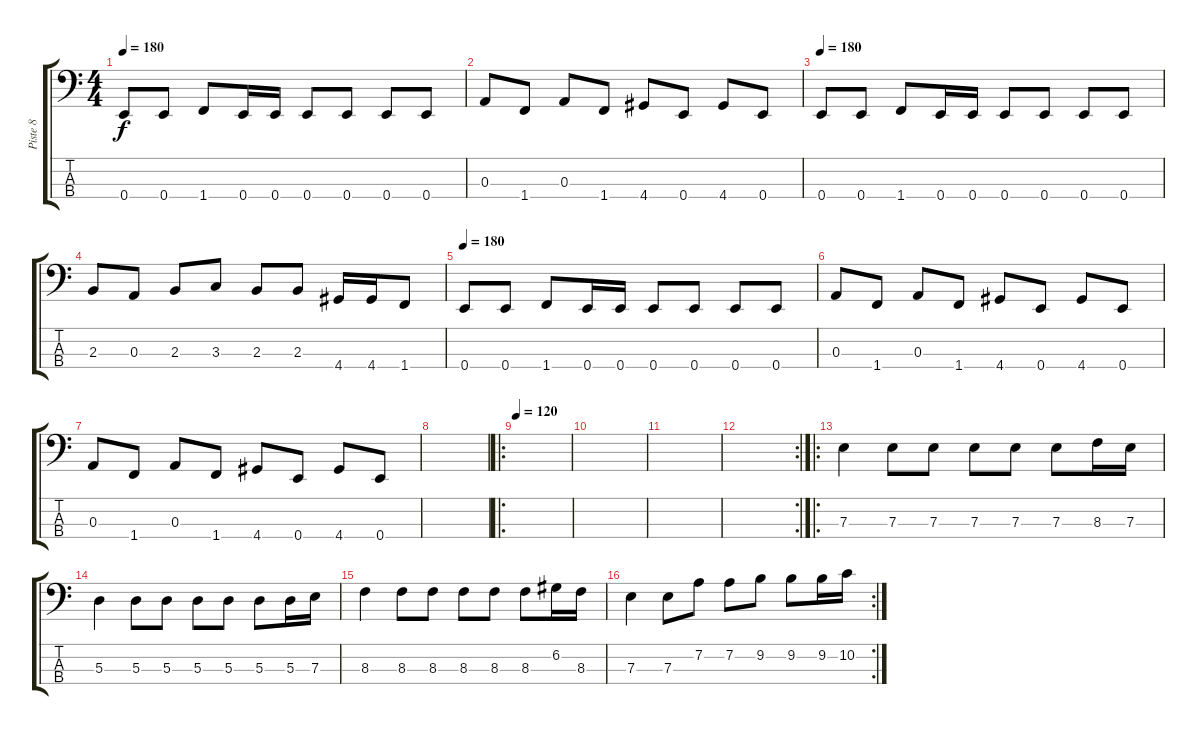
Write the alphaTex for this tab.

\track ("Piste 8" "Piste 8") {instrument electricbasspick}
\staff {score tabs}
\tuning (G2 D2 A1 E1) {hide}
\ts (4 4)
\tempo 180
\clef f4
\ks c
0.4.8{dy f} 0.4.8 1.4.8 0.4.16 0.4.16 0.4.8 0.4.8 0.4.8 0.4.8 |
0.3.8 1.4.8 0.3.8 1.4.8 4.4.8 0.4.8 4.4.8 0.4.8 |
\tempo 180
0.4.8 0.4.8 1.4.8 0.4.16 0.4.16 0.4.8 0.4.8 0.4.8 0.4.8 |
2.3.8 0.3.8 2.3.8 3.3.8 2.3.8 2.3.8 4.4.16 4.4.16 1.4.8 |
\tempo 180
0.4.8 0.4.8 1.4.8 0.4.16 0.4.16 0.4.8 0.4.8 0.4.8 0.4.8 |
0.3.8 1.4.8 0.3.8 1.4.8 4.4.8 0.4.8 4.4.8 0.4.8 |
0.3.8 1.4.8 0.3.8 1.4.8 4.4.8 0.4.8 4.4.8 0.4.8 |
|
\ro
\tempo 120
|
|
|
\rc 2
|
\ro
7.3.4 7.3.8 7.3.8 7.3.8 7.3.8 7.3.8 8.3.16 7.3.16 |
5.3.4 5.3.8 5.3.8 5.3.8 5.3.8 5.3.8 5.3.16 7.3.16 |
8.3.4 8.3.8 8.3.8 8.3.8 8.3.8 8.3.8 6.2.16 8.3.16 |
\rc 2
7.3.4 7.3.8 7.2.8 7.2.8 9.2.8 9.2.8 9.2.16 10.2.16
